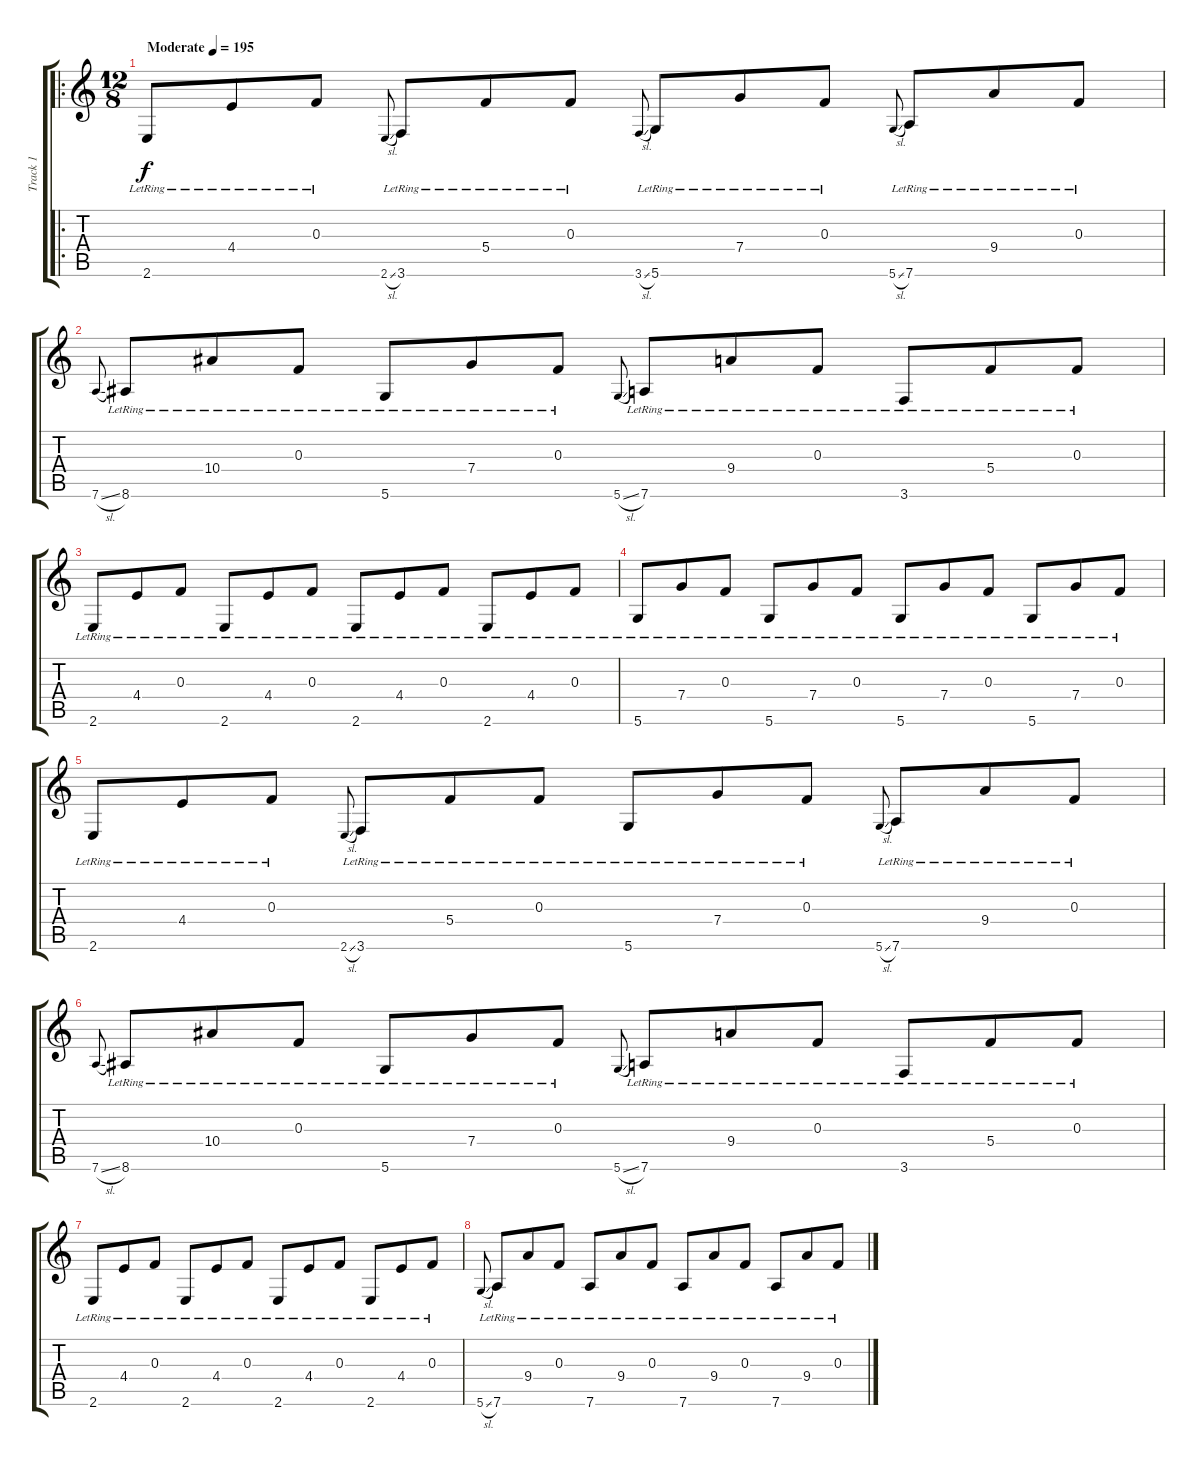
\track ("Track 1" "Track 1") {instrument acousticguitarsteel}
\staff {score tabs}
\tuning (D4 A3 F3 C3 G2 D2) {hide}
\ro
\ts (12 8)
\tempo (195 "Moderate")
\clef g2
\ks c
2.6{lr}.8{dy f instrument acousticguitarsteel} 4.4{lr}.8 0.3{lr}.8 2.6{sl}.8{gr onbeat} 3.6{lr}.8 5.4{lr}.8 0.3{lr}.8 3.6{sl}.8{gr onbeat} 5.6{lr}.8 7.4{lr}.8 0.3{lr}.8 5.6{sl}.8{gr onbeat} 7.6{lr}.8 9.4{lr}.8 0.3{lr}.8 |
7.6{sl}.8{gr onbeat} 8.6{lr}.8 10.4{lr}.8 0.3{lr}.8 5.6{lr}.8 7.4{lr}.8 0.3{lr}.8 5.6{sl}.8{gr onbeat} 7.6{lr}.8 9.4{lr}.8 0.3{lr}.8 3.6{lr}.8 5.4{lr}.8 0.3{lr}.8 |
2.6{lr}.8 4.4{lr}.8 0.3{lr}.8 2.6{lr}.8 4.4{lr}.8 0.3{lr}.8 2.6{lr}.8 4.4{lr}.8 0.3{lr}.8 2.6{lr}.8 4.4{lr}.8 0.3{lr}.8 |
5.6{lr}.8 7.4{lr}.8 0.3{lr}.8 5.6{lr}.8 7.4{lr}.8 0.3{lr}.8 5.6{lr}.8 7.4{lr}.8 0.3{lr}.8 5.6{lr}.8 7.4{lr}.8 0.3{lr}.8 |
2.6{lr}.8 4.4{lr}.8 0.3{lr}.8 2.6{sl}.8{gr onbeat} 3.6{lr}.8 5.4{lr}.8 0.3{lr}.8 5.6{lr}.8 7.4{lr}.8 0.3{lr}.8 5.6{sl}.8{gr onbeat} 7.6{lr}.8 9.4{lr}.8 0.3{lr}.8 |
7.6{sl}.8{gr onbeat} 8.6{lr}.8 10.4{lr}.8 0.3{lr}.8 5.6{lr}.8 7.4{lr}.8 0.3{lr}.8 5.6{sl}.8{gr onbeat} 7.6{lr}.8 9.4{lr}.8 0.3{lr}.8 3.6{lr}.8 5.4{lr}.8 0.3{lr}.8 |
2.6{lr}.8 4.4{lr}.8 0.3{lr}.8 2.6{lr}.8 4.4{lr}.8 0.3{lr}.8 2.6{lr}.8 4.4{lr}.8 0.3{lr}.8 2.6{lr}.8 4.4{lr}.8 0.3{lr}.8 |
5.6{sl}.8{gr onbeat} 7.6{lr}.8 9.4{lr}.8 0.3{lr}.8 7.6{lr}.8 9.4{lr}.8 0.3{lr}.8 7.6{lr}.8 9.4{lr}.8 0.3{lr}.8 7.6{lr}.8 9.4{lr}.8 0.3{lr}.8
